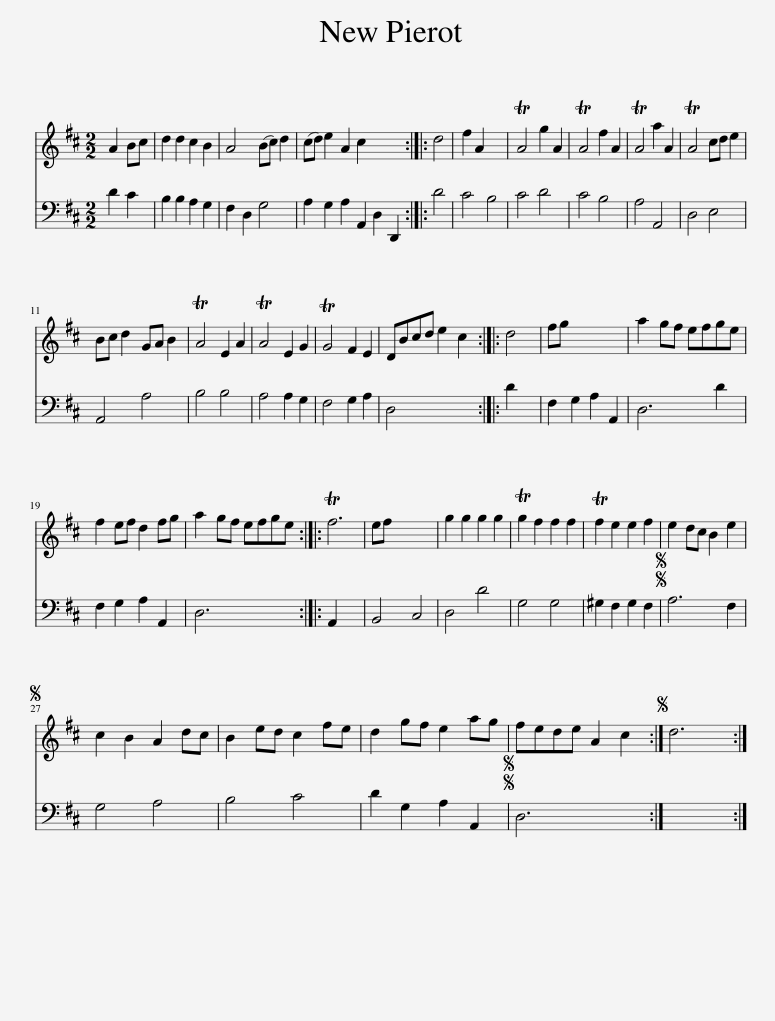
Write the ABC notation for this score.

X:1
%%score 1 2
L:1/8
M:2/2
I:linebreak $
K:D
V:1 treble
V:2 bass
V:1
 A2 Bc | d2 d2 c2 B2 | A4 (Bc) d2 | (cd) e2 A2 c2 x4 :: d4 | %5
 f2 A2 x4 | TA4 g2 A2 | TA4 f2 A2 | TA4 a2 A2 | TA4 cd e2 |$ %10
 Bc d2 GA B2 | TA4 E2 A2 | TA4 E2 G2 | TG4 F2 E2 | DBcd e2 c2 :: %15
 d4 | fg x6 | a2 gf efge |$ f2 ef d2 fg | a2 gf efge :: %20
 Tf6 | ef x6 | g2 g2 g2 g2 | Tg2 f2 f2 f2 | Tf2 e2 e2 f2 | %25
 e2 dc B2 e2 |$S c2 B2 A2 dc | B2 ed c2 fe | d2 gf e2 ag | fede A2 c2 :| %30
S d6 :| %31
V:2
 D2 C2 | B,2 B,2 A,2 G,2 | F,2 D,2 G,4 | A,2 G,2 A,2 A,,2 D,2 D,,2 :: D4 | %5
 C4 B,4 | C4 D4 | C4 B,4 | A,4 A,,4 | D,4 E,4 |$ %10
 A,,4 A,4 | B,4 B,4 | A,4 A,2 G,2 | F,4 G,2 A,2 | D,4 x4 :: %15
 D2 x2 | F,2 G,2 A,2 A,,2 | D,6 D2 |$ F,2 G,2 A,2 A,,2 | D,6 x2 :: %20
 A,,2 x4 | B,,4 C,4 | D,4 D4 | G,4 G,4 | ^G,2 F,2 G,2 F,2 | %25
 A,6 F,2 |$ G,4 A,4 | B,4 C4 | D2 G,2 A,2 A,,2 | D,6 x2 :| %30
 x6 :| %31
